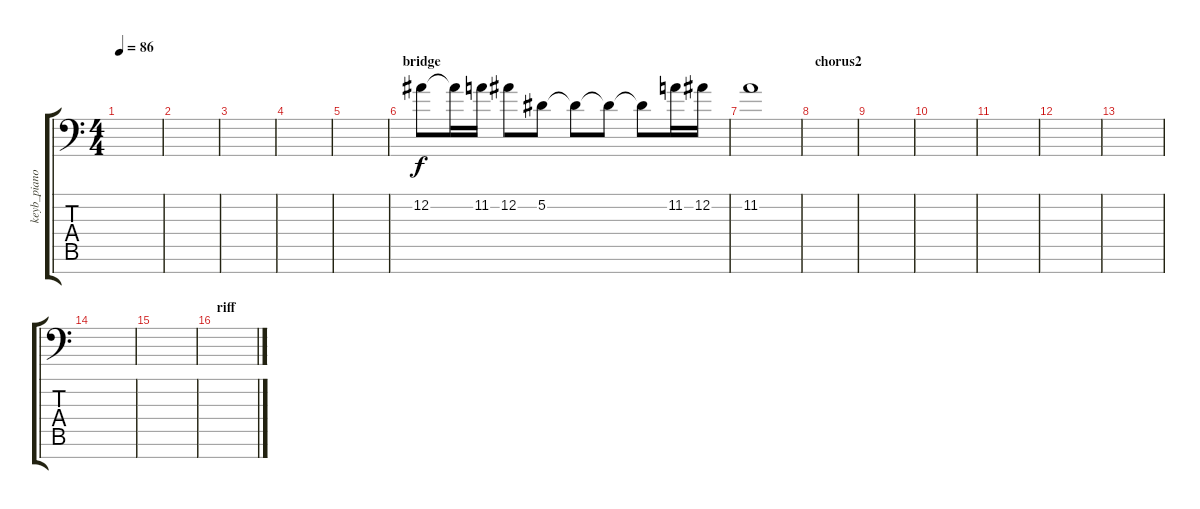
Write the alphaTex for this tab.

\track ("keyb_piano" "keyb_piano") {instrument acousticgrandpiano}
\staff {score tabs}
\tuning (Eb4 Bb3 Gb3 Db3 Ab2 Eb2 C-1) {hide}
\ts (4 4)
\tempo 86
\clef f4
\ks c
|
|
|
|
|
\section ("" "bridge")
12.2.8 12.2{t}.16 11.2.16 12.2.8 5.2.8 5.2{t}.8 5.2{t}.8 5.2{t}.8 11.2.16 12.2.16 |
11.2.1 |
\section ("" "chorus2")
|
|
|
|
|
|
|
|
\section ("" "riff")
